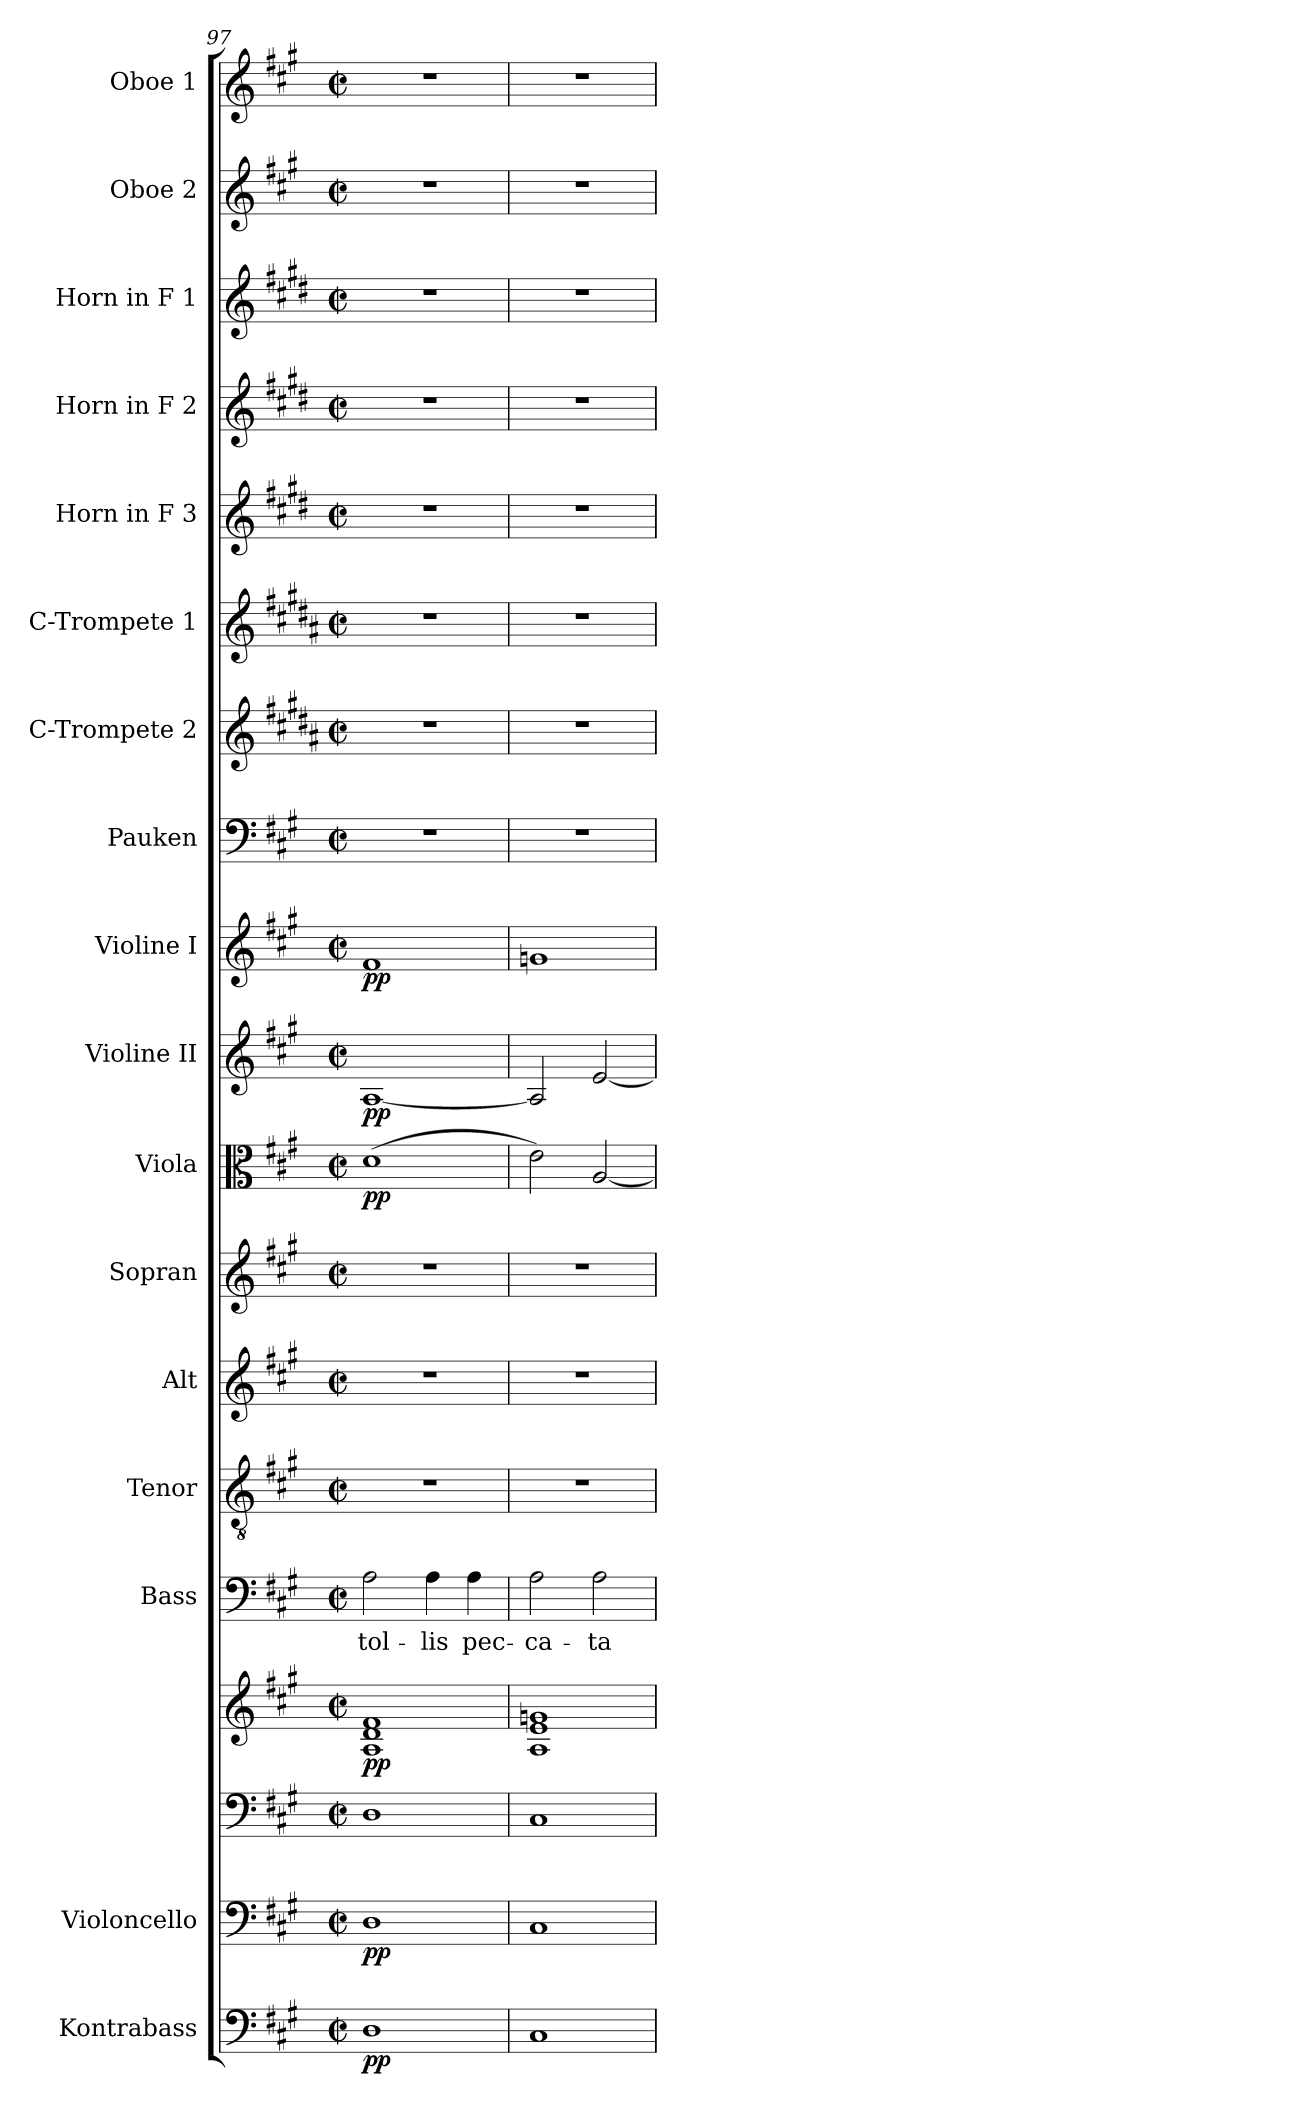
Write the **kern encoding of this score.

**kern	**dynam	**kern	**dynam	**kern	**kern	**dynam	**kern	**text	**kern	**kern	**kern	**kern	**dynam	**kern	**dynam	**kern	**dynam	**kern	**kern	**kern	**kern	**kern	**kern	**kern	**kern
*part18	*part18	*part17	*part17	*part16	*part16	*part16	*part15	*part15	*part14	*part13	*part12	*part11	*part11	*part10	*part10	*part9	*part9	*part8	*part7	*part6	*part5	*part4	*part3	*part2	*part1
*staff19	*staff19	*staff18	*staff18	*staff17	*staff16	*staff16/17	*staff15	*staff15	*staff14	*staff13	*staff12	*staff11	*staff11	*staff10	*staff10	*staff9	*staff9	*staff8	*staff7	*staff6	*staff5	*staff4	*staff3	*staff2	*staff1
*I"Kontrabass	*	*I"Violoncello	*	*	*	*	*I"Bass	*	*I"Tenor	*I"Alt	*I"Sopran	*I"Viola	*	*I"Violine II	*	*I"Violine I	*	*I"Pauken	*I"C-Trompete 2	*I"C-Trompete 1	*I"Horn in F 3	*I"Horn in F 2	*I"Horn in F 1	*I"Oboe 2	*I"Oboe 1
*I'Kb.	*	*I'Vc.	*	*	*	*	*I'B.	*	*I'T.	*I'A.	*I'S.	*I'Vla.	*	*I'Vl. II	*	*I'Vl. I	*	*I'Pk.	*I'C Trp. 2	*I'C Trp. 1	*	*	*	*I'Ob. 2	*I'Ob. 1
*clefF4	*	*clefF4	*	*clefF4	*clefG2	*	*clefF4	*	*clefGv2	*clefG2	*clefG2	*clefC3	*	*clefG2	*	*clefG2	*	*clefF4	*clefG2	*clefG2	*clefG2	*clefG2	*clefG2	*clefG2	*clefG2
*ITrd7c12	*	*	*	*	*	*	*	*	*	*	*	*	*	*	*	*	*	*	*ITrd1c2	*ITrd1c2	*ITrd4c7	*ITrd4c7	*ITrd4c7	*	*
*k[f#c#g#]	*	*k[f#c#g#]	*	*k[f#c#g#]	*k[f#c#g#]	*	*k[f#c#g#]	*	*k[f#c#g#]	*k[f#c#g#]	*k[f#c#g#]	*k[f#c#g#]	*	*k[f#c#g#]	*	*k[f#c#g#]	*	*k[f#c#g#]	*k[f#c#g#]	*k[f#c#g#]	*k[f#c#g#]	*k[f#c#g#]	*k[f#c#g#]	*k[f#c#g#]	*k[f#c#g#]
*A:	*	*A:	*	*A:	*A:	*	*A:	*	*A:	*A:	*A:	*A:	*	*A:	*	*A:	*	*A:	*A:	*A:	*A:	*A:	*A:	*A:	*A:
*M2/2	*	*M2/2	*	*M2/2	*M2/2	*	*M2/2	*	*M2/2	*M2/2	*M2/2	*M2/2	*	*M2/2	*	*M2/2	*	*M2/2	*M2/2	*M2/2	*M2/2	*M2/2	*M2/2	*M2/2	*M2/2
*met(c|)	*	*met(c|)	*	*met(c|)	*met(c|)	*	*met(c|)	*	*met(c|)	*met(c|)	*met(c|)	*met(c|)	*	*met(c|)	*	*met(c|)	*	*met(c|)	*met(c|)	*met(c|)	*met(c|)	*met(c|)	*met(c|)	*met(c|)	*met(c|)
=97	=97	=97	=97	=97	=97	=97	=97	=97	=97	=97	=97	=97	=97	=97	=97	=97	=97	=97	=97	=97	=97	=97	=97	=97	=97
!	!LO:DY:b	!	!LO:DY:b	!	!	!LO:DY:b	!	!LO:LY:b	!	!	!	!	!LO:DY:b	!	!LO:DY:b	!	!LO:DY:b	!	!	!	!	!	!	!	!
1DD	pp	1D	pp	1D	1A 1d 1f#	pp	2A\	tol-	1r	1r	1r	(>1d	pp	[1A	pp	1f#	pp	1r	1r	1r	1r	1r	1r	1r	1r
!	!	!	!	!	!	!	!	!LO:LY:b	!	!	!	!	!	!	!	!	!	!	!	!	!	!	!	!	!
.	.	.	.	.	.	.	4A\	-lis	.	.	.	.	.	.	.	.	.	.	.	.	.	.	.	.	.
!	!	!	!	!	!	!	!	!LO:LY:b	!	!	!	!	!	!	!	!	!	!	!	!	!	!	!	!	!
.	.	.	.	.	.	.	4A\	pec-	.	.	.	.	.	.	.	.	.	.	.	.	.	.	.	.	.
=98	=98	=98	=98	=98	=98	=98	=98	=98	=98	=98	=98	=98	=98	=98	=98	=98	=98	=98	=98	=98	=98	=98	=98	=98	=98
!	!	!	!	!	!	!	!	!LO:LY:b	!	!	!	!	!	!	!	!	!	!	!	!	!	!	!	!	!
1CC#	.	1C#	.	1C#	1A 1e 1gn	.	2A\	-ca-	1r	1r	1r	2e\)	.	2A/]	.	1gn	.	1r	1r	1r	1r	1r	1r	1r	1r
!	!	!	!	!	!	!	!	!LO:LY:b	!	!	!	!	!	!	!	!	!	!	!	!	!	!	!	!	!
.	.	.	.	.	.	.	2A\	-ta	.	.	.	[2A/	.	[2e/	.	.	.	.	.	.	.	.	.	.	.
=	=	=	=	=	=	=	=	=	=	=	=	=	=	=	=	=	=	=	=	=	=	=	=	=	=
*-	*-	*-	*-	*-	*-	*-	*-	*-	*-	*-	*-	*-	*-	*-	*-	*-	*-	*-	*-	*-	*-	*-	*-	*-	*-
